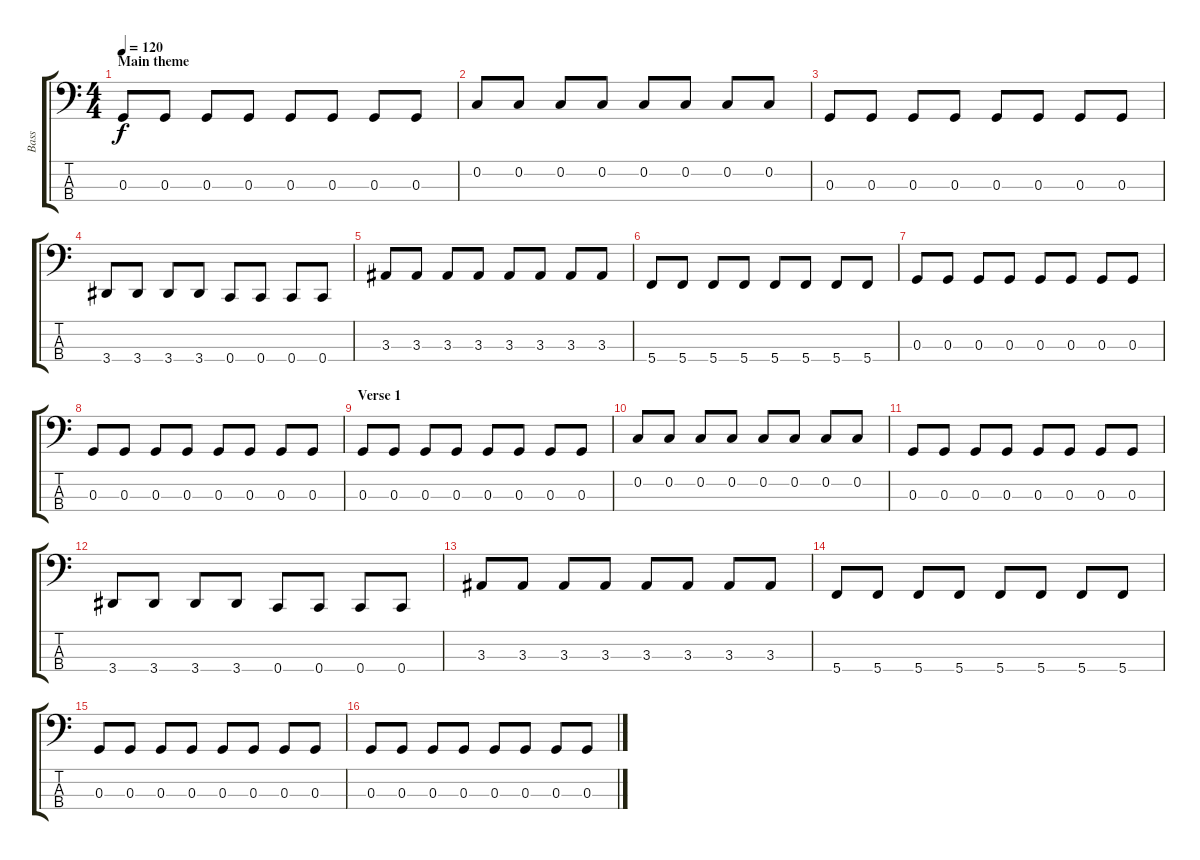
\track ("Bass" "Bass") {instrument electricbassfinger}
\staff {score tabs}
\tuning (F2 C2 G1 C1) {hide}
\ts (4 4)
\section ("" "Main theme")
\tempo 120
\clef f4
\ks c
0.3.8{dy f} 0.3.8 0.3.8 0.3.8 0.3.8 0.3.8 0.3.8 0.3.8 |
0.2.8 0.2.8 0.2.8 0.2.8 0.2.8 0.2.8 0.2.8 0.2.8 |
0.3.8 0.3.8 0.3.8 0.3.8 0.3.8 0.3.8 0.3.8 0.3.8 |
3.4.8 3.4.8 3.4.8 3.4.8 0.4.8 0.4.8 0.4.8 0.4.8 |
3.3.8 3.3.8 3.3.8 3.3.8 3.3.8 3.3.8 3.3.8 3.3.8 |
5.4.8 5.4.8 5.4.8 5.4.8 5.4.8 5.4.8 5.4.8 5.4.8 |
0.3.8 0.3.8 0.3.8 0.3.8 0.3.8 0.3.8 0.3.8 0.3.8 |
0.3.8 0.3.8 0.3.8 0.3.8 0.3.8 0.3.8 0.3.8 0.3.8 |
\section ("" "Verse 1")
0.3.8 0.3.8 0.3.8 0.3.8 0.3.8 0.3.8 0.3.8 0.3.8 |
0.2.8 0.2.8 0.2.8 0.2.8 0.2.8 0.2.8 0.2.8 0.2.8 |
0.3.8 0.3.8 0.3.8 0.3.8 0.3.8 0.3.8 0.3.8 0.3.8 |
3.4.8 3.4.8 3.4.8 3.4.8 0.4.8 0.4.8 0.4.8 0.4.8 |
3.3.8 3.3.8 3.3.8 3.3.8 3.3.8 3.3.8 3.3.8 3.3.8 |
5.4.8 5.4.8 5.4.8 5.4.8 5.4.8 5.4.8 5.4.8 5.4.8 |
0.3.8 0.3.8 0.3.8 0.3.8 0.3.8 0.3.8 0.3.8 0.3.8 |
0.3.8 0.3.8 0.3.8 0.3.8 0.3.8 0.3.8 0.3.8 0.3.8
